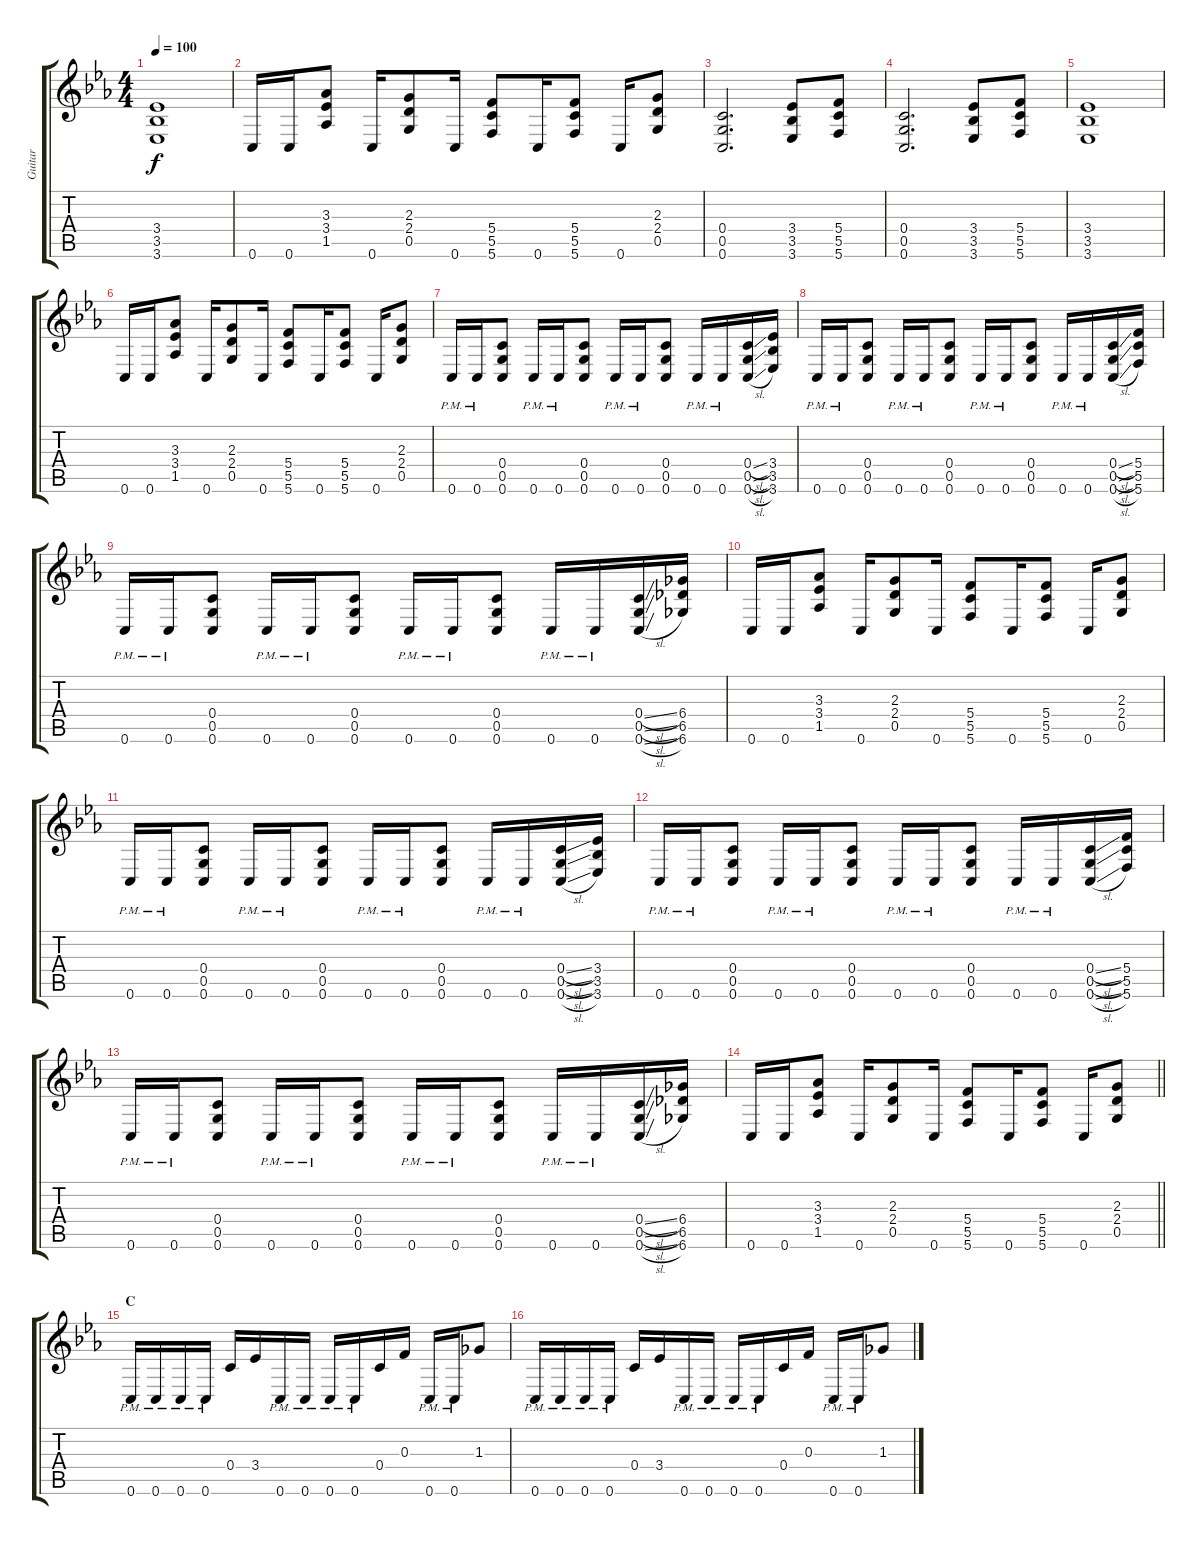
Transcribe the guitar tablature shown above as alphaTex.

\track ("Guitar" "Guitar") {instrument distortionguitar}
\staff {score tabs}
\tuning (D4 A3 F3 C3 G2 C2) {hide}
\ts (4 4)
\tempo 100
\clef g2
\ks eb
(3.4 3.5 3.6).1{dy f} |
0.6.16 0.6.16 (3.3 3.4 1.5).8 0.6.16 (2.3 2.4 0.5).8 0.6.16 (5.4 5.5 5.6).8 0.6.16 (5.4 5.5 5.6).8 0.6.16 (2.3 2.4 0.5).8 |
(0.4 0.5 0.6).2{d} (3.4 3.5 3.6).8 (5.4 5.5 5.6).8 |
(0.4 0.5 0.6).2{d} (3.4 3.5 3.6).8 (5.4 5.5 5.6).8 |
(3.4 3.5 3.6).1 |
0.6.16 0.6.16 (3.3 3.4 1.5).8 0.6.16 (2.3 2.4 0.5).8 0.6.16 (5.4 5.5 5.6).8 0.6.16 (5.4 5.5 5.6).8 0.6.16 (2.3 2.4 0.5).8 |
0.6{pm}.16 0.6{pm}.16 (0.4 0.5 0.6).8 0.6{pm}.16 0.6{pm}.16 (0.4 0.5 0.6).8 0.6{pm}.16 0.6{pm}.16 (0.4 0.5 0.6).8 0.6{pm}.16 0.6{pm}.16 (0.4{sl} 0.5{sl} 0.6{sl}).16 (3.4 3.5 3.6).16 |
0.6{pm}.16 0.6{pm}.16 (0.4 0.5 0.6).8 0.6{pm}.16 0.6{pm}.16 (0.4 0.5 0.6).8 0.6{pm}.16 0.6{pm}.16 (0.4 0.5 0.6).8 0.6{pm}.16 0.6{pm}.16 (0.4{sl} 0.5{sl} 0.6{sl}).16 (5.4 5.5 5.6).16 |
0.6{pm}.16 0.6{pm}.16 (0.4 0.5 0.6).8 0.6{pm}.16 0.6{pm}.16 (0.4 0.5 0.6).8 0.6{pm}.16 0.6{pm}.16 (0.4 0.5 0.6).8 0.6{pm}.16 0.6{pm}.16 (0.4{sl} 0.5{sl} 0.6{sl}).16 (6.4 6.5 6.6).16 |
0.6.16 0.6.16 (3.3 3.4 1.5).8 0.6.16 (2.3 2.4 0.5).8 0.6.16 (5.4 5.5 5.6).8 0.6.16 (5.4 5.5 5.6).8 0.6.16 (2.3 2.4 0.5).8 |
0.6{pm}.16 0.6{pm}.16 (0.4 0.5 0.6).8 0.6{pm}.16 0.6{pm}.16 (0.4 0.5 0.6).8 0.6{pm}.16 0.6{pm}.16 (0.4 0.5 0.6).8 0.6{pm}.16 0.6{pm}.16 (0.4{sl} 0.5{sl} 0.6{sl}).16 (3.4 3.5 3.6).16 |
0.6{pm}.16 0.6{pm}.16 (0.4 0.5 0.6).8 0.6{pm}.16 0.6{pm}.16 (0.4 0.5 0.6).8 0.6{pm}.16 0.6{pm}.16 (0.4 0.5 0.6).8 0.6{pm}.16 0.6{pm}.16 (0.4{sl} 0.5{sl} 0.6{sl}).16 (5.4 5.5 5.6).16 |
0.6{pm}.16 0.6{pm}.16 (0.4 0.5 0.6).8 0.6{pm}.16 0.6{pm}.16 (0.4 0.5 0.6).8 0.6{pm}.16 0.6{pm}.16 (0.4 0.5 0.6).8 0.6{pm}.16 0.6{pm}.16 (0.4{sl} 0.5{sl} 0.6{sl}).16 (6.4 6.5 6.6).16 |
\barLineRight lightlight
0.6.16 0.6.16 (3.3 3.4 1.5).8 0.6.16 (2.3 2.4 0.5).8 0.6.16 (5.4 5.5 5.6).8 0.6.16 (5.4 5.5 5.6).8 0.6.16 (2.3 2.4 0.5).8 |
\section ("" "C")
0.6{pm}.16 0.6{pm}.16 0.6{pm}.16 0.6{pm}.16 0.4.16 3.4.16 0.6{pm}.16 0.6{pm}.16 0.6{pm}.16 0.6{pm}.16 0.4.16 0.3.16 0.6{pm}.16 0.6{pm}.16 1.3.8 |
0.6{pm}.16 0.6{pm}.16 0.6{pm}.16 0.6{pm}.16 0.4.16 3.4.16 0.6{pm}.16 0.6{pm}.16 0.6{pm}.16 0.6{pm}.16 0.4.16 0.3.16 0.6{pm}.16 0.6{pm}.16 1.3.8
